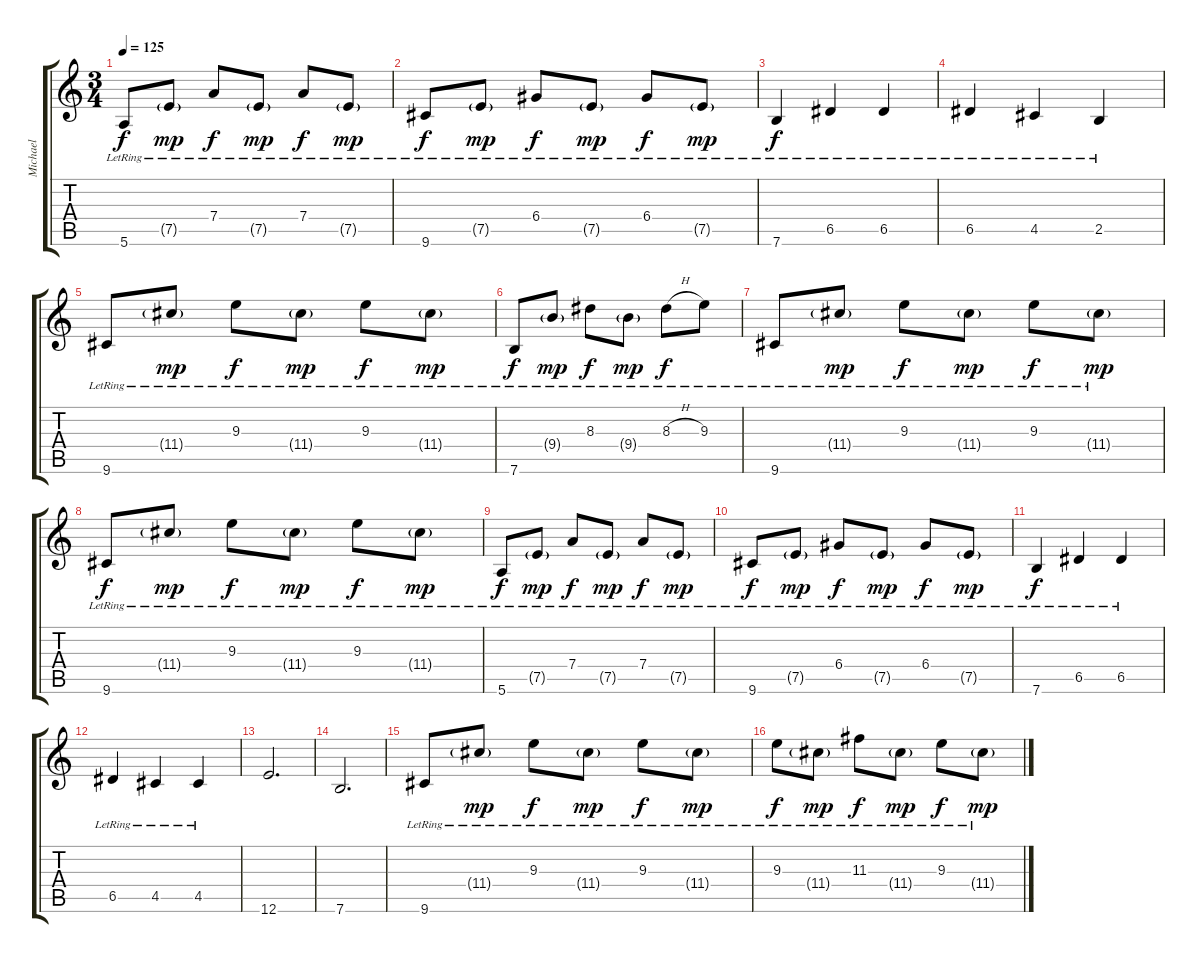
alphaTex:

\track ("Michael" "Michael") {instrument electricguitarjazz}
\staff {score tabs}
\tuning (E4 B3 G3 D3 A2 E2) {hide}
\ts (3 4)
\tempo 125
\clef g2
\ks c
5.6{lr}.8{dy f} 7.5{g lr}.8{dy mp} 7.4{lr}.8{dy f} 7.5{g lr}.8{dy mp} 7.4{lr}.8{dy f} 7.5{g lr}.8{dy mp} |
9.6{lr}.8{dy f} 7.5{g lr}.8{dy mp} 6.4{lr}.8{dy f} 7.5{g lr}.8{dy mp} 6.4{lr}.8{dy f} 7.5{g lr}.8{dy mp} |
7.6{lr}.4{dy f} 6.5{lr}.4 6.5{lr}.4 |
6.5{lr}.4 4.5{lr}.4 2.5{lr}.4 |
9.6{lr}.8 11.4{g lr}.8{dy mp} 9.3{lr}.8{dy f} 11.4{g lr}.8{dy mp} 9.3{lr}.8{dy f} 11.4{g lr}.8{dy mp} |
7.6{lr}.8{dy f} 9.4{g lr}.8{dy mp} 8.3{lr}.8{dy f} 9.4{g lr}.8{dy mp} 8.3{h lr}.8{dy f} 9.3{lr}.8 |
9.6{lr}.8 11.4{g lr}.8{dy mp} 9.3{lr}.8{dy f} 11.4{g lr}.8{dy mp} 9.3{lr}.8{dy f} 11.4{g lr}.8{dy mp} |
9.6{lr}.8{dy f} 11.4{g lr}.8{dy mp} 9.3{lr}.8{dy f} 11.4{g lr}.8{dy mp} 9.3{lr}.8{dy f} 11.4{g lr}.8{dy mp} |
5.6{lr}.8{dy f} 7.5{g lr}.8{dy mp} 7.4{lr}.8{dy f} 7.5{g lr}.8{dy mp} 7.4{lr}.8{dy f} 7.5{g lr}.8{dy mp} |
9.6{lr}.8{dy f} 7.5{g lr}.8{dy mp} 6.4{lr}.8{dy f} 7.5{g lr}.8{dy mp} 6.4{lr}.8{dy f} 7.5{g lr}.8{dy mp} |
7.6{lr}.4{dy f} 6.5{lr}.4 6.5{lr}.4 |
6.5{lr}.4 4.5{lr}.4 4.5{lr}.4 |
12.6.2{d} |
7.6.2{d} |
9.6{lr}.8 11.4{g lr}.8{dy mp} 9.3{lr}.8{dy f} 11.4{g lr}.8{dy mp} 9.3{lr}.8{dy f} 11.4{g lr}.8{dy mp} |
9.3{lr}.8{dy f} 11.4{g lr}.8{dy mp} 11.3{lr}.8{dy f} 11.4{g lr}.8{dy mp} 9.3{lr}.8{dy f} 11.4{g lr}.8{dy mp}
